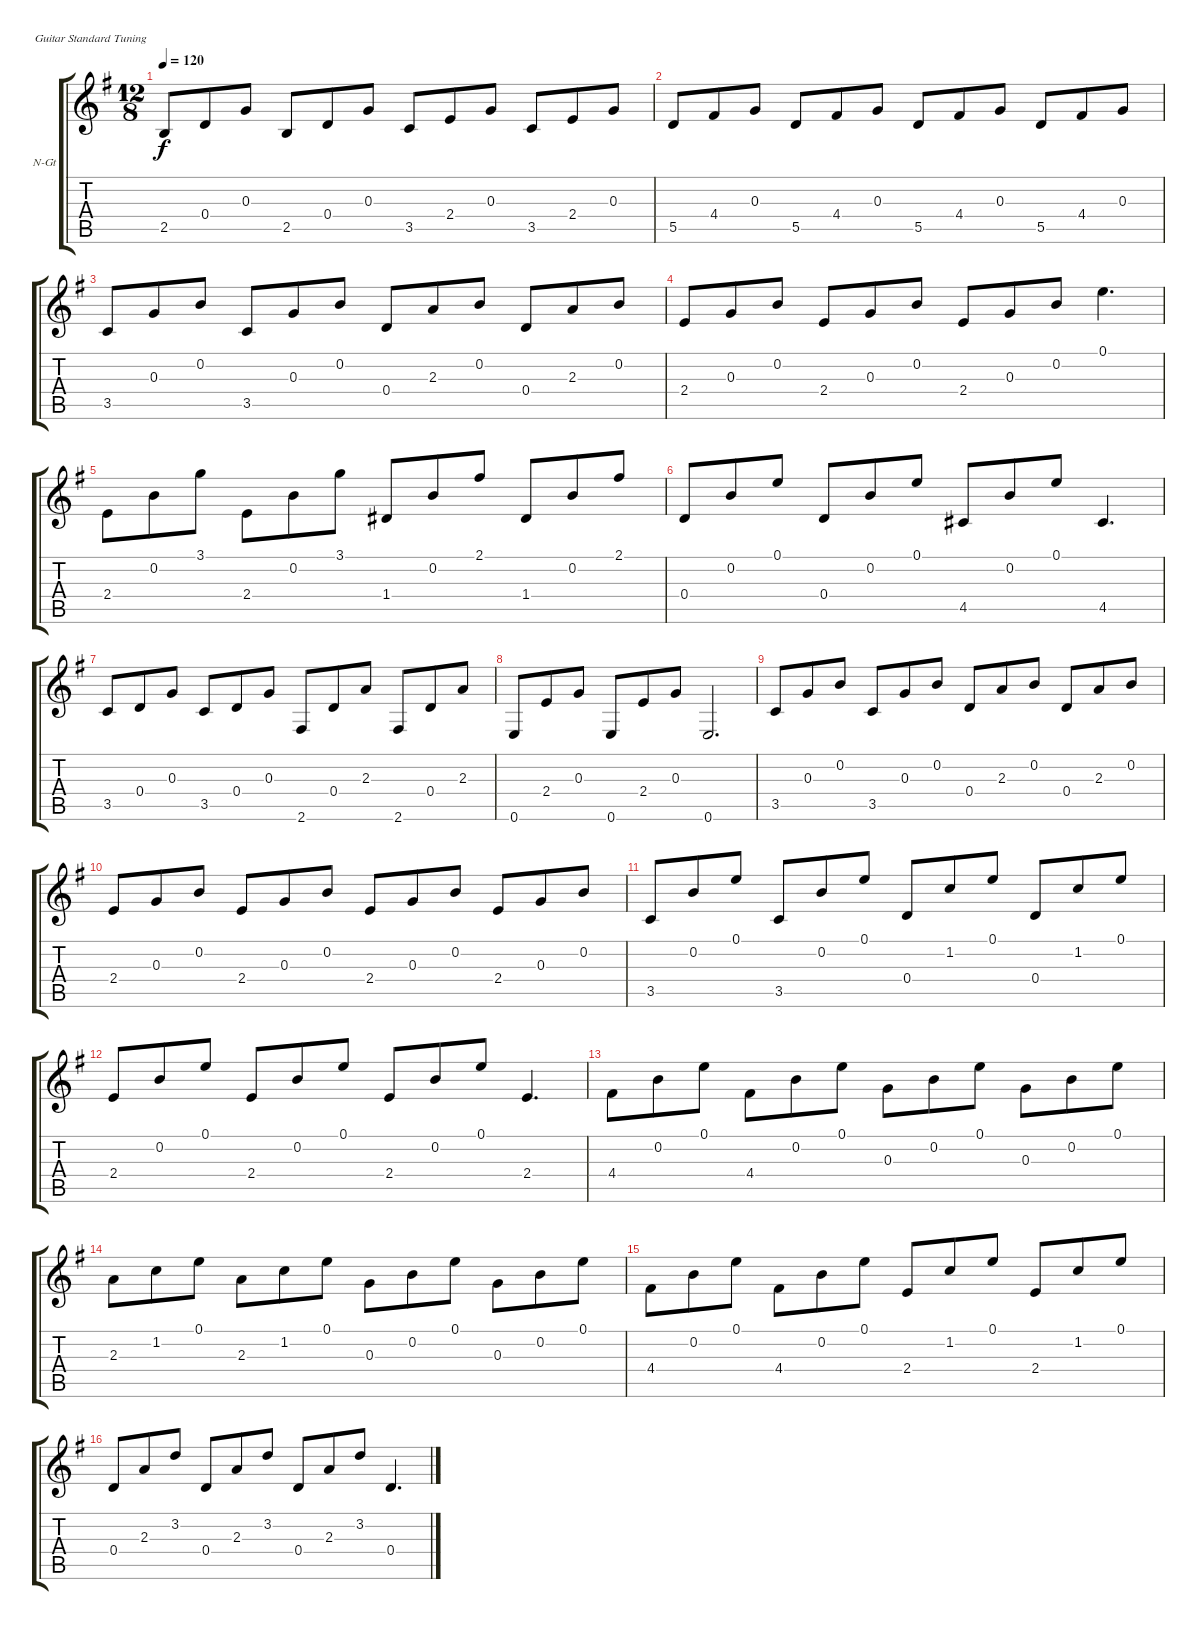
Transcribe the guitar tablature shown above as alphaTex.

\bracketExtendMode groupsimilarinstruments
\firstSystemTrackNameOrientation horizontal
\otherSystemsTrackNameOrientation horizontal
\track ("snowflight" "N-Gt") {instrument acousticguitarnylon}
\staff {score tabs}
\tuning (E4 B3 G3 D3 A2 E2)
\ts (12 8)
\tempo 120
\clef g2
\ks g
2.5.8{dy f} 0.4.8 0.3.8 2.5.8 0.4.8 0.3.8 3.5.8 2.4.8 0.3.8 3.5.8 2.4.8 0.3.8 |
5.5.8 4.4.8 0.3.8 5.5.8 4.4.8 0.3.8 5.5.8 4.4.8 0.3.8 5.5.8 4.4.8 0.3.8 |
3.5.8 0.3.8 0.2.8 3.5.8 0.3.8 0.2.8 0.4.8 2.3.8 0.2.8 0.4.8 2.3.8 0.2.8 |
2.4.8 0.3.8 0.2.8 2.4.8 0.3.8 0.2.8 2.4.8 0.3.8 0.2.8 0.1.4{d} |
2.4.8 0.2.8 3.1.8 2.4.8 0.2.8 3.1.8 1.4.8 0.2.8 2.1.8 1.4.8 0.2.8 2.1.8 |
0.4.8 0.2.8 0.1.8 0.4.8 0.2.8 0.1.8 4.5.8 0.2.8 0.1.8 4.5.4{d} |
3.5.8 0.4.8 0.3.8 3.5.8 0.4.8 0.3.8 2.6.8 0.4.8 2.3.8 2.6.8 0.4.8 2.3.8 |
0.6.8 2.4.8 0.3.8 0.6.8 2.4.8 0.3.8 0.6.2{d} |
3.5.8 0.3.8 0.2.8 3.5.8 0.3.8 0.2.8 0.4.8 2.3.8 0.2.8 0.4.8 2.3.8 0.2.8 |
2.4.8 0.3.8 0.2.8 2.4.8 0.3.8 0.2.8 2.4.8 0.3.8 0.2.8 2.4.8 0.3.8 0.2.8 |
3.5.8 0.2.8 0.1.8 3.5.8 0.2.8 0.1.8 0.4.8 1.2.8 0.1.8 0.4.8 1.2.8 0.1.8 |
2.4.8 0.2.8 0.1.8 2.4.8 0.2.8 0.1.8 2.4.8 0.2.8 0.1.8 2.4.4{d} |
4.4.8 0.2.8 0.1.8 4.4.8 0.2.8 0.1.8 0.3.8 0.2.8 0.1.8 0.3.8 0.2.8 0.1.8 |
2.3.8 1.2.8 0.1.8 2.3.8 1.2.8 0.1.8 0.3.8 0.2.8 0.1.8 0.3.8 0.2.8 0.1.8 |
4.4.8 0.2.8 0.1.8 4.4.8 0.2.8 0.1.8 2.4.8 1.2.8 0.1.8 2.4.8 1.2.8 0.1.8 |
0.4.8 2.3.8 3.2.8 0.4.8 2.3.8 3.2.8 0.4.8 2.3.8 3.2.8 0.4.4{d}
